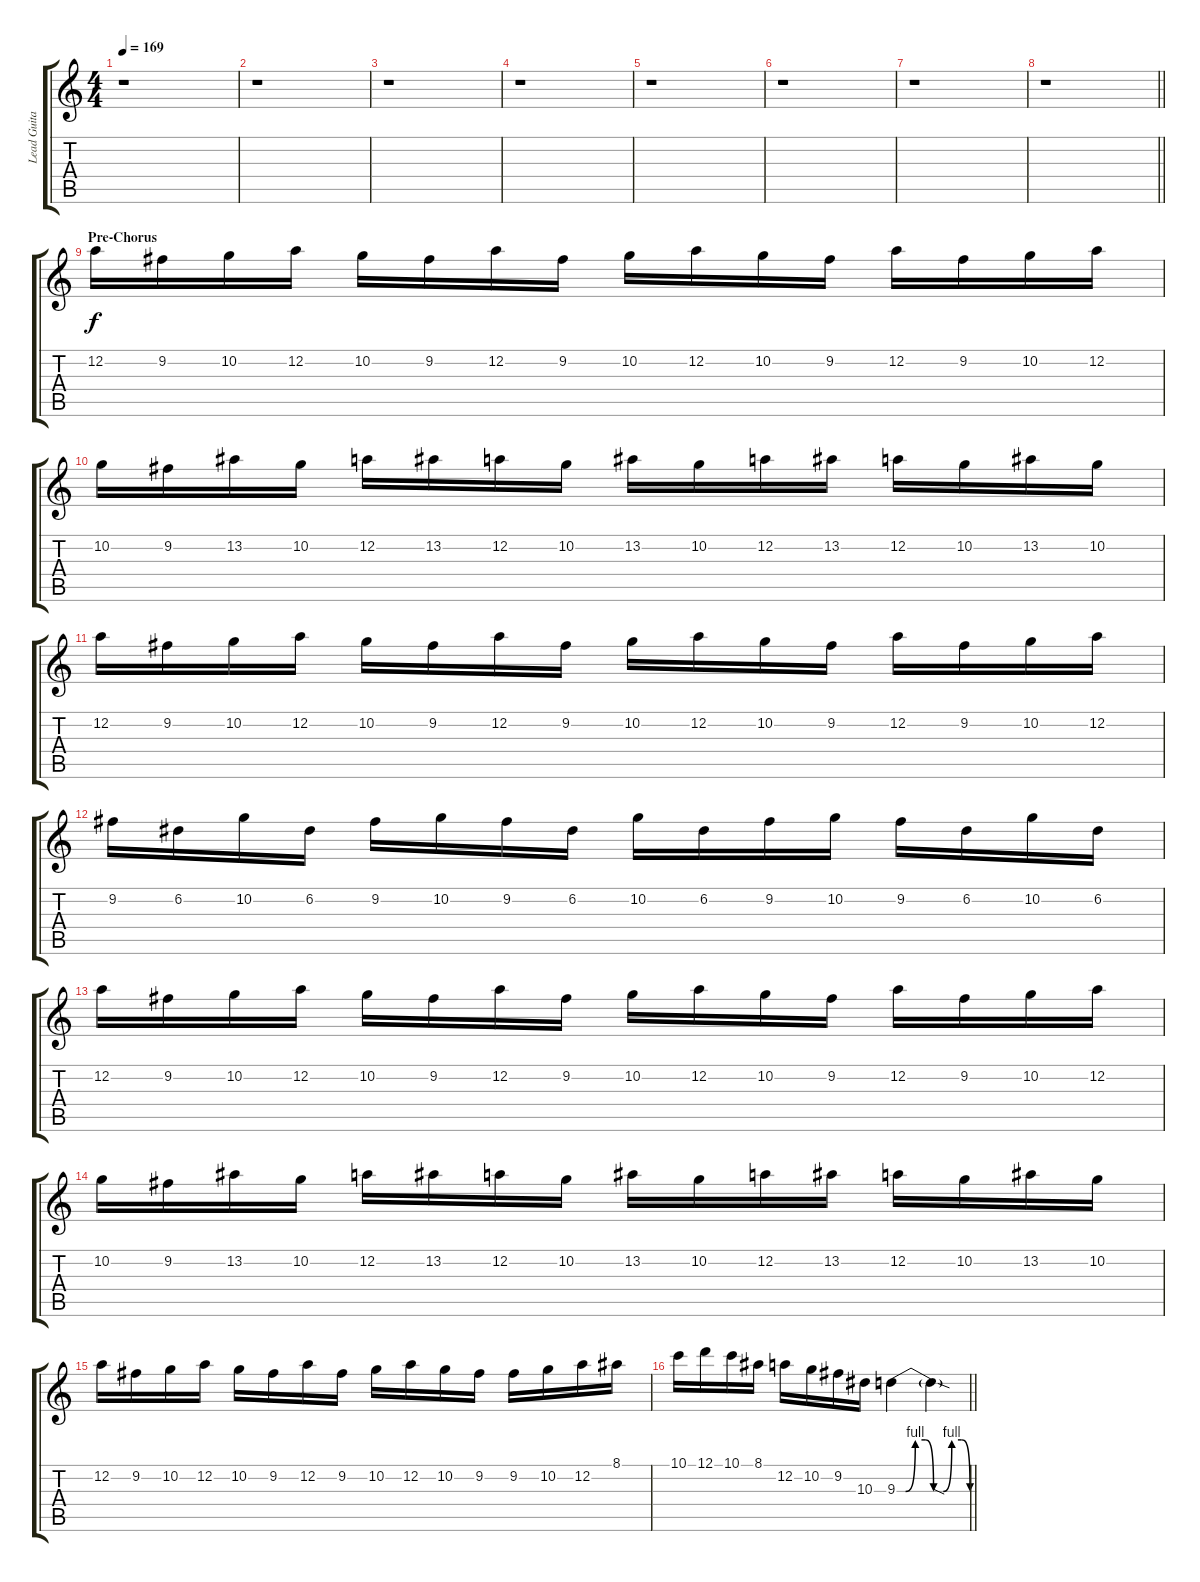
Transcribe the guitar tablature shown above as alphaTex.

\track ("Lead Guitar 1" "Lead Guita") {instrument overdrivenguitar}
\staff {score tabs}
\tuning (D4 A3 F3 C3 G2 D2) {hide}
\ts (4 4)
\tempo 169
\clef g2
\ks c
r.1{dy f} |
r.1 |
r.1 |
r.1 |
r.1 |
r.1 |
r.1 |
\barLineRight lightlight
r.1 |
\section ("" "Pre-Chorus")
12.2.16 9.2.16 10.2.16 12.2.16 10.2.16 9.2.16 12.2.16 9.2.16 10.2.16 12.2.16 10.2.16 9.2.16 12.2.16 9.2.16 10.2.16 12.2.16 |
10.2.16 9.2.16 13.2.16 10.2.16 12.2.16 13.2.16 12.2.16 10.2.16 13.2.16 10.2.16 12.2.16 13.2.16 12.2.16 10.2.16 13.2.16 10.2.16 |
12.2.16 9.2.16 10.2.16 12.2.16 10.2.16 9.2.16 12.2.16 9.2.16 10.2.16 12.2.16 10.2.16 9.2.16 12.2.16 9.2.16 10.2.16 12.2.16 |
9.2.16 6.2.16 10.2.16 6.2.16 9.2.16 10.2.16 9.2.16 6.2.16 10.2.16 6.2.16 9.2.16 10.2.16 9.2.16 6.2.16 10.2.16 6.2.16 |
12.2.16 9.2.16 10.2.16 12.2.16 10.2.16 9.2.16 12.2.16 9.2.16 10.2.16 12.2.16 10.2.16 9.2.16 12.2.16 9.2.16 10.2.16 12.2.16 |
10.2.16 9.2.16 13.2.16 10.2.16 12.2.16 13.2.16 12.2.16 10.2.16 13.2.16 10.2.16 12.2.16 13.2.16 12.2.16 10.2.16 13.2.16 10.2.16 |
12.2.16 9.2.16 10.2.16 12.2.16 10.2.16 9.2.16 12.2.16 9.2.16 10.2.16 12.2.16 10.2.16 9.2.16 9.2.16 10.2.16 12.2.16 8.1.16 |
\barLineRight lightlight
10.1.16 12.1.16 10.1.16 8.1.16 12.2.16 10.2.16 9.2.16 10.3.16 9.3{be (custom 0 0 7 0 15 4 23 4 30 0 38 0 45 4 53 4 60 0)}.4 9.3{sod t}.4
